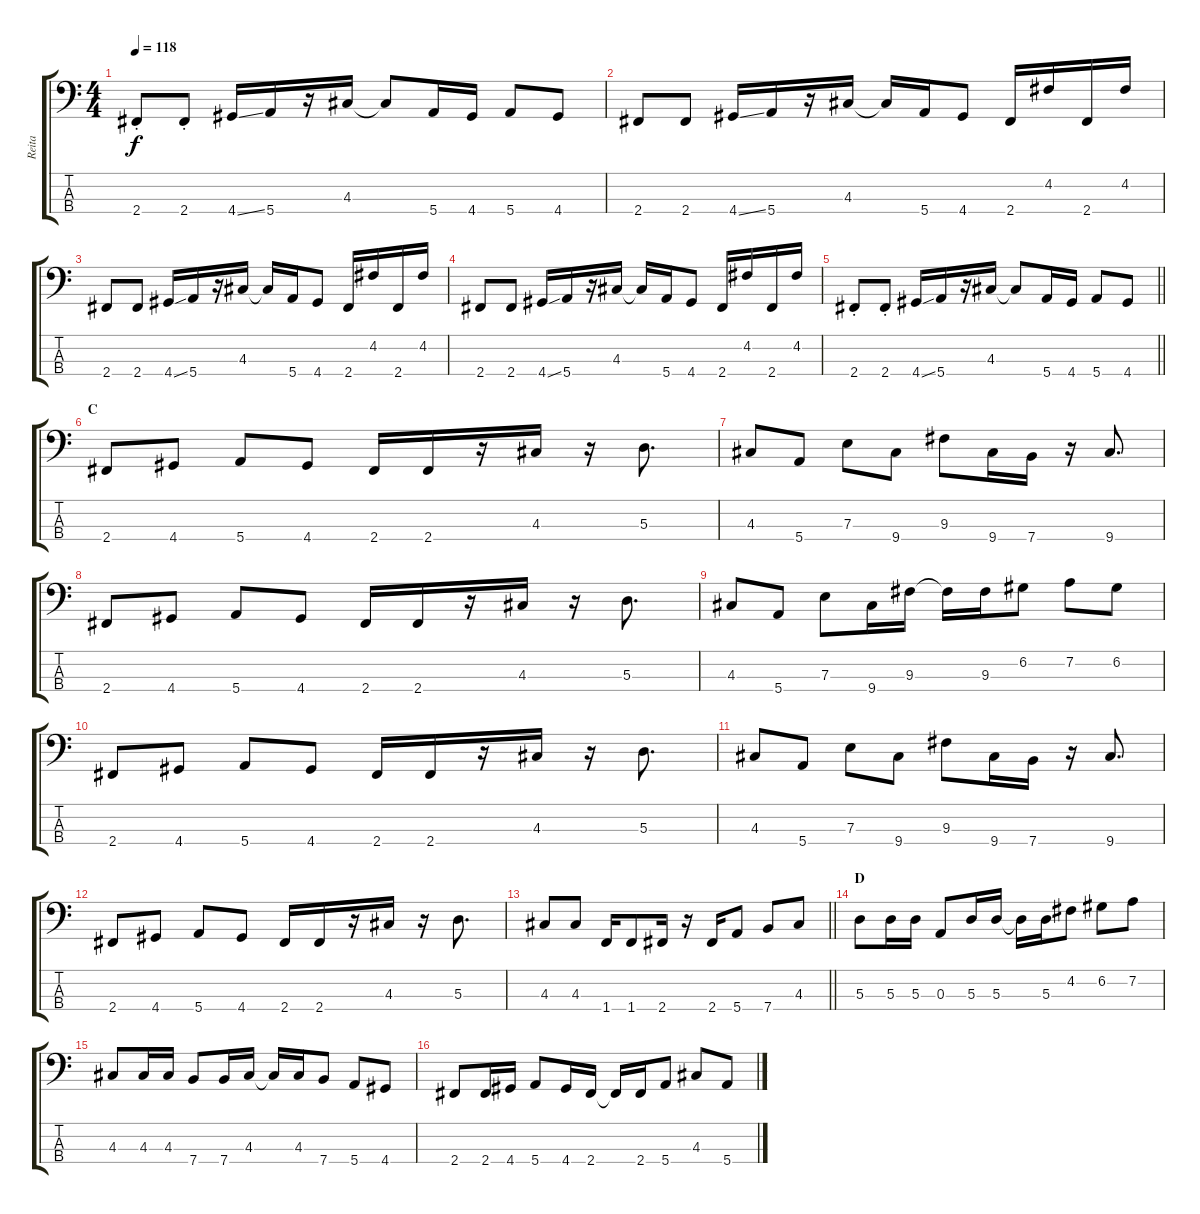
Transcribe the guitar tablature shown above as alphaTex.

\track ("Reita" "Reita") {instrument electricbasspick}
\staff {score tabs}
\tuning (G2 D2 A1 E1) {hide}
\ts (4 4)
\tempo 118
\clef f4
\ks c
2.4{st}.8{dy f} 2.4{st}.8 4.4{ss}.16 5.4.16 r.16 4.3.16 4.3{t}.8 5.4.16 4.4.16 5.4.8 4.4.8 |
2.4.8 2.4.8 4.4{ss}.16 5.4.16 r.16 4.3.16 4.3{t}.16 5.4.16 4.4.8 2.4.16 4.2.16 2.4.16 4.2.16 |
2.4.8 2.4.8 4.4{ss}.16 5.4.16 r.16 4.3.16 4.3{t}.16 5.4.16 4.4.8 2.4.16 4.2.16 2.4.16 4.2.16 |
2.4.8 2.4.8 4.4{ss}.16 5.4.16 r.16 4.3.16 4.3{t}.16 5.4.16 4.4.8 2.4.16 4.2.16 2.4.16 4.2.16 |
\barLineRight lightlight
2.4{st}.8 2.4{st}.8 4.4{ss}.16 5.4.16 r.16 4.3.16 4.3{t}.8 5.4.16 4.4.16 5.4.8 4.4.8 |
\section ("" "C")
2.4.8 4.4.8 5.4.8 4.4.8 2.4.16 2.4.16 r.16 4.3.16 r.16 5.3.8{d} |
4.3.8 5.4.8 7.3.8 9.4.8 9.3.8 9.4.16 7.4.16 r.16 9.4.8{d} |
2.4.8 4.4.8 5.4.8 4.4.8 2.4.16 2.4.16 r.16 4.3.16 r.16 5.3.8{d} |
4.3.8 5.4.8 7.3.8 9.4.16 9.3.16 9.3{t}.16 9.3.16 6.2.8 7.2.8 6.2.8 |
2.4.8 4.4.8 5.4.8 4.4.8 2.4.16 2.4.16 r.16 4.3.16 r.16 5.3.8{d} |
4.3.8 5.4.8 7.3.8 9.4.8 9.3.8 9.4.16 7.4.16 r.16 9.4.8{d} |
2.4.8 4.4.8 5.4.8 4.4.8 2.4.16 2.4.16 r.16 4.3.16 r.16 5.3.8{d} |
\barLineRight lightlight
4.3.8 4.3.8 1.4.16 1.4.8 2.4.16 r.16 2.4.16 5.4.8 7.4.8 4.3.8 |
\section ("" "D")
5.3.8 5.3.16 5.3.16 0.3.8 5.3.16 5.3.16 5.3{t}.16 5.3.16 4.2.8 6.2.8 7.2.8 |
4.3.8 4.3.16 4.3.16 7.4.8 7.4.16 4.3.16 4.3{t}.16 4.3.16 7.4.8 5.4.8 4.4.8 |
2.4.8 2.4.16 4.4.16 5.4.8 4.4.16 2.4.16 2.4{t}.16 2.4.16 5.4.8 4.3.8 5.4.8
